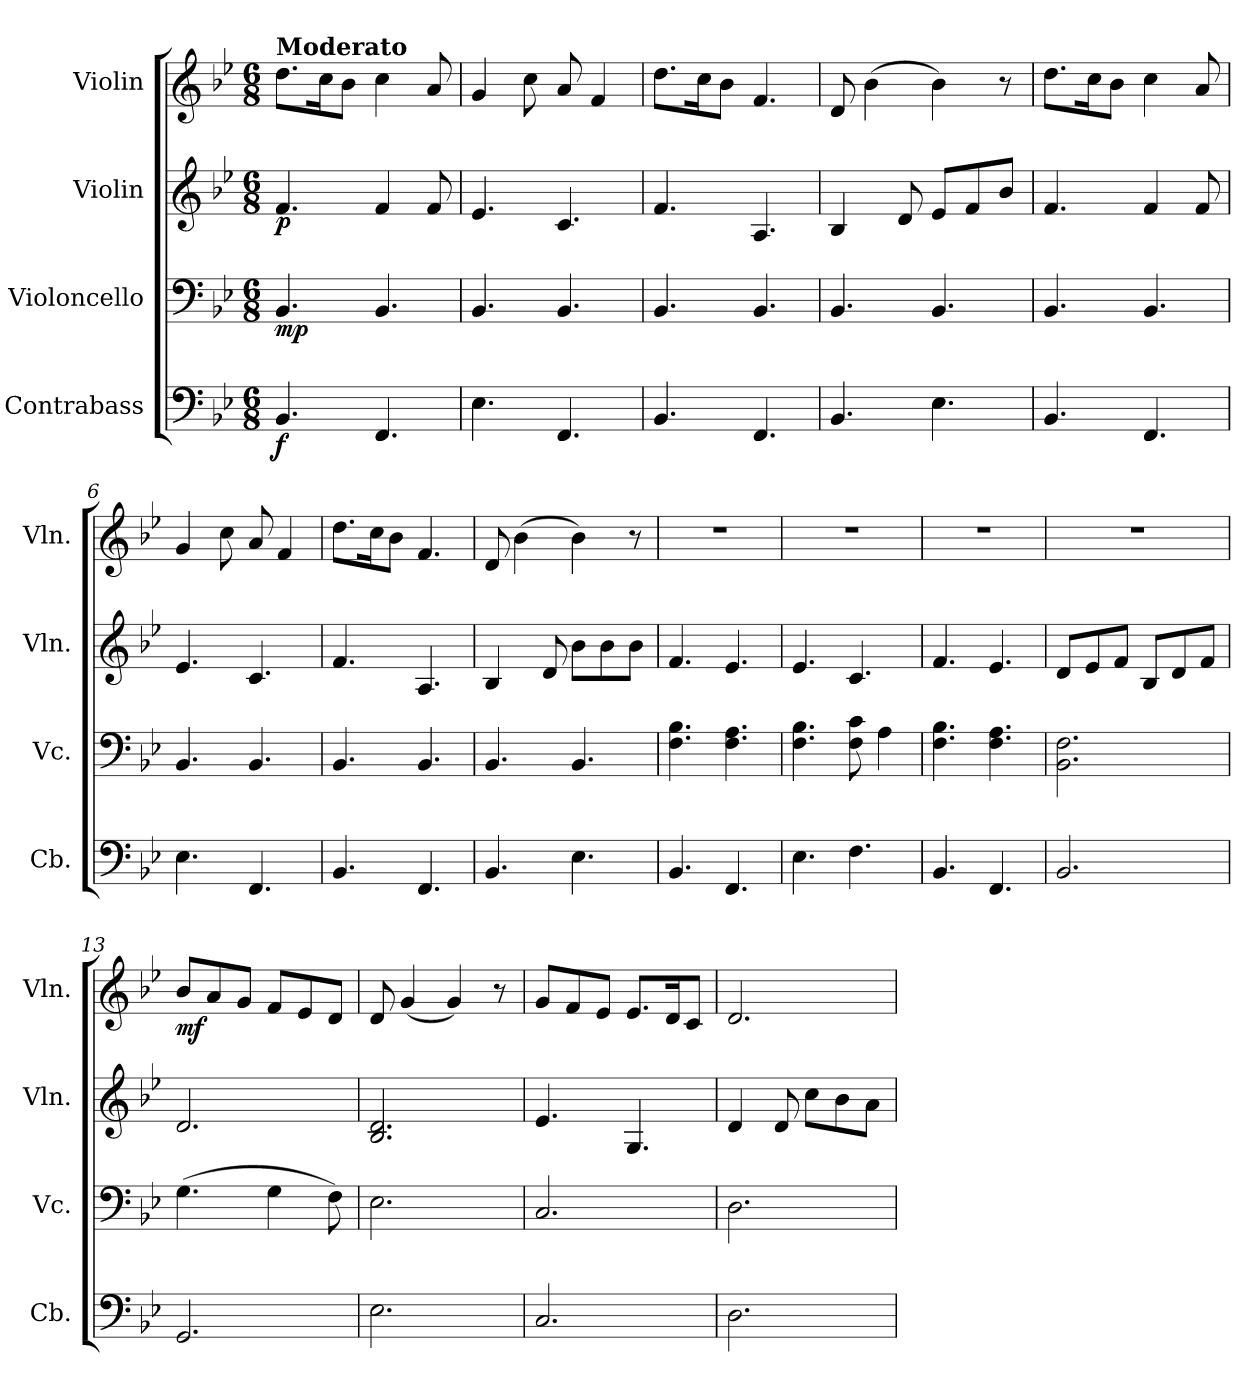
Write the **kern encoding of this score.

**kern	**dynam	**kern	**dynam	**kern	**dynam	**kern	**dynam
*part4	*part4	*part3	*part3	*part2	*part2	*part1	*part1
*staff4	*staff4	*staff3	*staff3	*staff2	*staff2	*staff1	*staff1
*I"Contrabass	*	*I"Violoncello	*	*I"Violin	*	*I"Violin	*
*I'Cb.	*	*I'Vc.	*	*I'Vln.	*	*I'Vln.	*
*clefF4	*	*clefF4	*	*clefG2	*	*clefG2	*
*ITrd7c12	*	*	*	*	*	*	*
*k[b-e-]	*	*k[b-e-]	*	*k[b-e-]	*	*k[b-e-]	*
*M6/8	*	*M6/8	*	*M6/8	*	*M6/8	*
=1	=1	=1	=1	=1	=1	=1	=1
!	!	!	!	!	!	!LO:TX:a:B:t=Moderato	!
!	!LO:DY:b	!	!LO:DY:b	!	!LO:DY:b	!	!
4.BBB-/	f	4.BB-/	mp	4.f/	p	8.dd\L	.
.	.	.	.	.	.	16cc\K	.
.	.	.	.	.	.	8b-\J	.
4.FFF/	.	4.BB-/	.	4f/	.	4cc\	.
.	.	.	.	8f/	.	8a/	.
=2	=2	=2	=2	=2	=2	=2	=2
4.EE-\	.	4.BB-/	.	4.e-/	.	4g/	.
.	.	.	.	.	.	8cc\	.
4.FFF/	.	4.BB-/	.	4.c/	.	8a/	.
.	.	.	.	.	.	4f/	.
=3	=3	=3	=3	=3	=3	=3	=3
4.BBB-/	.	4.BB-/	.	4.f/	.	8.dd\L	.
.	.	.	.	.	.	16cc\K	.
.	.	.	.	.	.	8b-\J	.
4.FFF/	.	4.BB-/	.	4.A/	.	4.f/	.
=4	=4	=4	=4	=4	=4	=4	=4
4.BBB-/	.	4.BB-/	.	4B-/	.	8d/	.
.	.	.	.	.	.	(>4b-\	.
.	.	.	.	8d/	.	.	.
4.EE-\	.	4.BB-/	.	8e-/L	.	4b-\)	.
.	.	.	.	8f/	.	.	.
.	.	.	.	8b-/J	.	8r	.
=5	=5	=5	=5	=5	=5	=5	=5
4.BBB-/	.	4.BB-/	.	4.f/	.	8.dd\L	.
.	.	.	.	.	.	16cc\K	.
.	.	.	.	.	.	8b-\J	.
4.FFF/	.	4.BB-/	.	4f/	.	4cc\	.
.	.	.	.	8f/	.	8a/	.
=6	=6	=6	=6	=6	=6	=6	=6
4.EE-\	.	4.BB-/	.	4.e-/	.	4g/	.
.	.	.	.	.	.	8cc\	.
4.FFF/	.	4.BB-/	.	4.c/	.	8a/	.
.	.	.	.	.	.	4f/	.
=7	=7	=7	=7	=7	=7	=7	=7
4.BBB-/	.	4.BB-/	.	4.f/	.	8.dd\L	.
.	.	.	.	.	.	16cc\K	.
.	.	.	.	.	.	8b-\J	.
4.FFF/	.	4.BB-/	.	4.A/	.	4.f/	.
!!LO:LB:g=z
=8	=8	=8	=8	=8	=8	=8	=8
4.BBB-/	.	4.BB-/	.	4B-/	.	8d/	.
.	.	.	.	.	.	(>4b-\	.
.	.	.	.	8d/	.	.	.
4.EE-\	.	4.BB-/	.	8b-\L	.	4b-\)	.
.	.	.	.	8b-\	.	.	.
.	.	.	.	8b-\J	.	8r	.
=9	=9	=9	=9	=9	=9	=9	=9
4.BBB-/	.	4.F\ 4.B-\	.	4.f/	.	2.r	.
4.FFF/	.	4.F\ 4.A\	.	4.e-/	.	.	.
=10	=10	=10	=10	=10	=10	=10	=10
4.EE-\	.	4.F\ 4.B-\	.	4.e-/	.	2.r	.
4.FF\	.	8F\ 8c\	.	4.c/	.	.	.
.	.	4A\	.	.	.	.	.
=11	=11	=11	=11	=11	=11	=11	=11
4.BBB-/	.	4.F\ 4.B-\	.	4.f/	.	2.r	.
4.FFF/	.	4.F\ 4.A\	.	4.e-/	.	.	.
=12	=12	=12	=12	=12	=12	=12	=12
2.BBB-/	.	2.BB-\ 2.F\	.	8d/L	.	2.r	.
.	.	.	.	8e-/	.	.	.
.	.	.	.	8f/J	.	.	.
.	.	.	.	8B-/L	.	.	.
.	.	.	.	8d/	.	.	.
.	.	.	.	8f/J	.	.	.
=13	=13	=13	=13	=13	=13	=13	=13
!	!	!	!	!	!	!	!LO:DY:b
2.GGG/	.	(>4.G\	.	2.d/	.	8b-/L	mf
.	.	.	.	.	.	8a/	.
.	.	.	.	.	.	8g/J	.
.	.	4G\	.	.	.	8f/L	.
.	.	.	.	.	.	8e-/	.
.	.	8F\)	.	.	.	8d/J	.
=14	=14	=14	=14	=14	=14	=14	=14
2.EE-\	.	2.E-\	.	2.B-/ 2.d/	.	8d/	.
.	.	.	.	.	.	(<4g/	.
.	.	.	.	.	.	4g/)	.
.	.	.	.	.	.	8r	.
=15	=15	=15	=15	=15	=15	=15	=15
2.CC/	.	2.C/	.	4.e-/	.	8g/L	.
.	.	.	.	.	.	8f/	.
.	.	.	.	.	.	8e-/J	.
.	.	.	.	4.G/	.	8.e-/L	.
.	.	.	.	.	.	16d/K	.
.	.	.	.	.	.	8c/J	.
!!LO:PB:g=z
=16	=16	=16	=16	=16	=16	=16	=16
2.DD\	.	2.D\	.	4d/	.	2.d/	.
.	.	.	.	8d/	.	.	.
.	.	.	.	8cc\L	.	.	.
.	.	.	.	8b-\	.	.	.
.	.	.	.	8a\J	.	.	.
=	=	=	=	=	=	=	=
*-	*-	*-	*-	*-	*-	*-	*-
